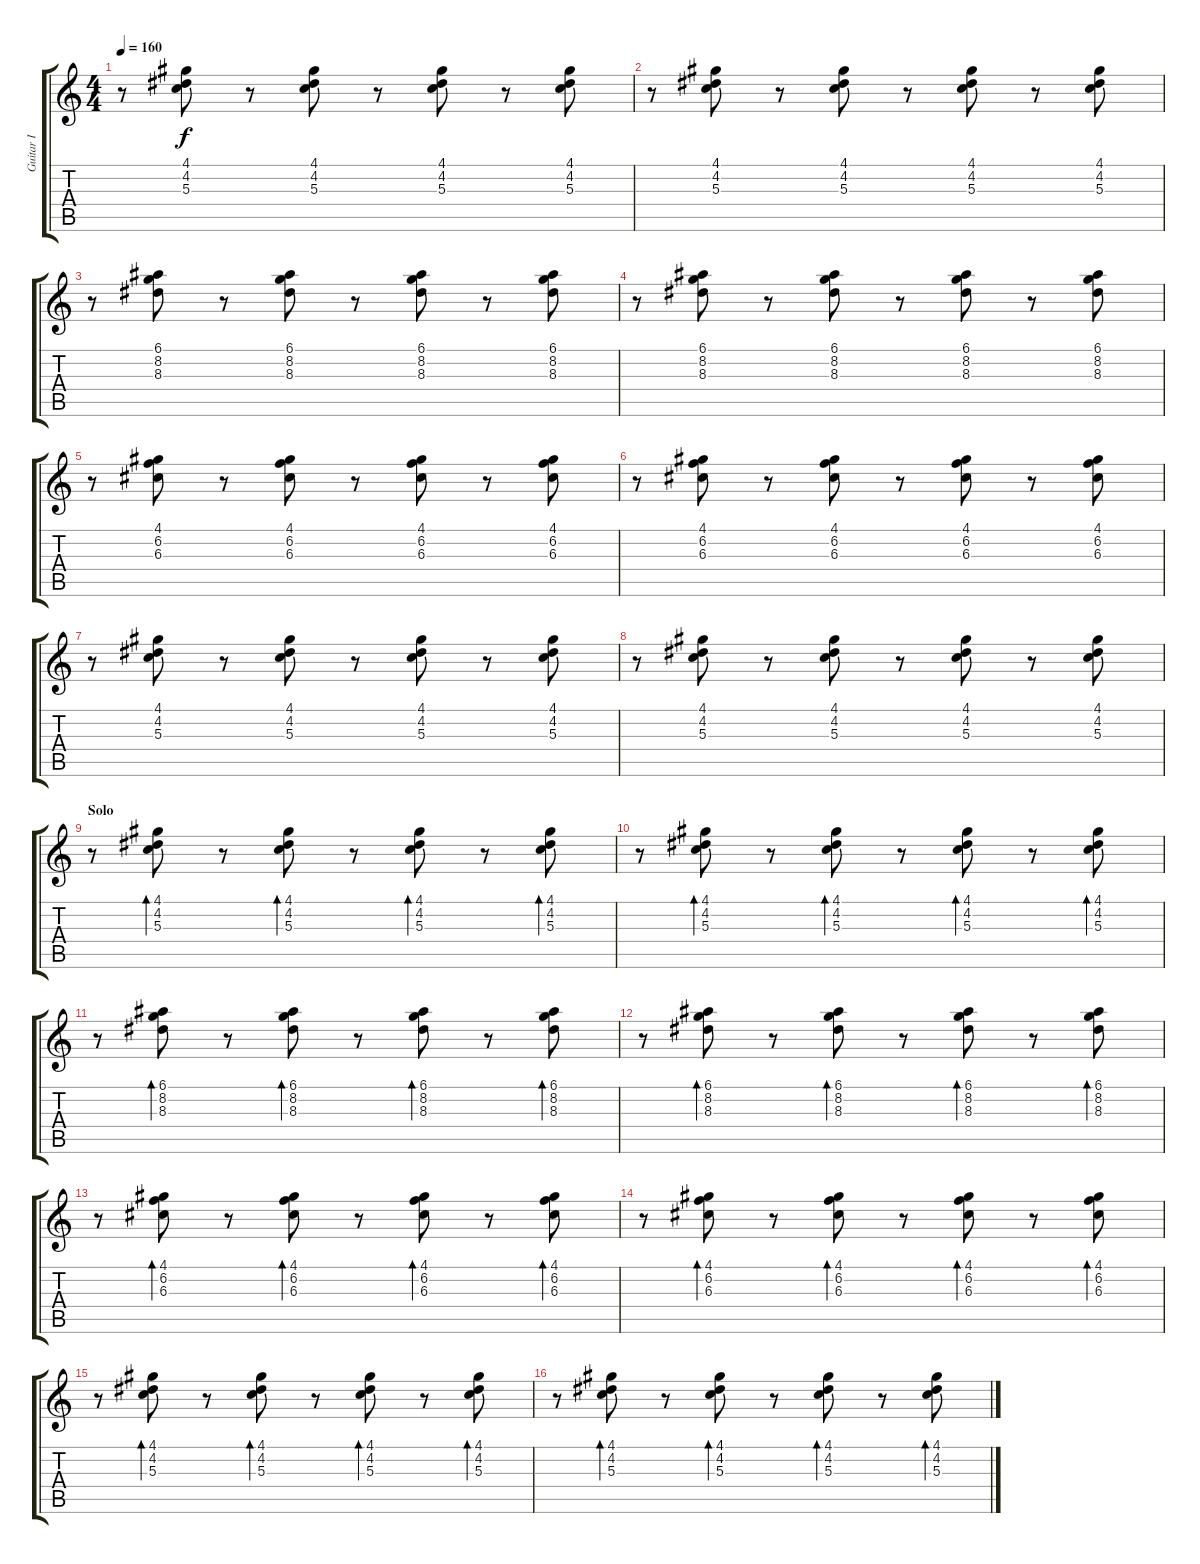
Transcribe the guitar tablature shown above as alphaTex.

\track ("Guitar I" "Guitar I") {instrument electricguitarclean}
\staff {score tabs}
\tuning (E4 B3 G3 D3 A2 E2) {hide}
\ts (4 4)
\tempo 160
\clef g2
\ks c
r.8{dy f} (4.1 4.2 5.3).8 r.8 (4.1 4.2 5.3).8 r.8 (4.1 4.2 5.3).8 r.8 (4.1 4.2 5.3).8 |
r.8 (4.1 4.2 5.3).8 r.8 (4.1 4.2 5.3).8 r.8 (4.1 4.2 5.3).8 r.8 (4.1 4.2 5.3).8 |
r.8 (6.1 8.2 8.3).8 r.8 (6.1 8.2 8.3).8 r.8 (6.1 8.2 8.3).8 r.8 (6.1 8.2 8.3).8 |
r.8 (6.1 8.2 8.3).8 r.8 (6.1 8.2 8.3).8 r.8 (6.1 8.2 8.3).8 r.8 (6.1 8.2 8.3).8 |
r.8 (4.1 6.2 6.3).8 r.8 (4.1 6.2 6.3).8 r.8 (4.1 6.2 6.3).8 r.8 (4.1 6.2 6.3).8 |
r.8 (4.1 6.2 6.3).8 r.8 (4.1 6.2 6.3).8 r.8 (4.1 6.2 6.3).8 r.8 (4.1 6.2 6.3).8 |
r.8 (4.1 4.2 5.3).8 r.8 (4.1 4.2 5.3).8 r.8 (4.1 4.2 5.3).8 r.8 (4.1 4.2 5.3).8 |
r.8 (4.1 4.2 5.3).8 r.8 (4.1 4.2 5.3).8 r.8 (4.1 4.2 5.3).8 r.8 (4.1 4.2 5.3).8 |
\section ("" "Solo")
r.8 (4.1 4.2 5.3).8{bd 240} r.8 (4.1 4.2 5.3).8{bd 240} r.8 (4.1 4.2 5.3).8{bd 240} r.8 (4.1 4.2 5.3).8{bd 240} |
r.8 (4.1 4.2 5.3).8{bd 240} r.8 (4.1 4.2 5.3).8{bd 240} r.8 (4.1 4.2 5.3).8{bd 240} r.8 (4.1 4.2 5.3).8{bd 240} |
r.8 (6.1 8.2 8.3).8{bd 240} r.8 (6.1 8.2 8.3).8{bd 240} r.8 (6.1 8.2 8.3).8{bd 240} r.8 (6.1 8.2 8.3).8{bd 240} |
r.8 (6.1 8.2 8.3).8{bd 240} r.8 (6.1 8.2 8.3).8{bd 240} r.8 (6.1 8.2 8.3).8{bd 240} r.8 (6.1 8.2 8.3).8{bd 240} |
r.8 (4.1 6.2 6.3).8{bd 240} r.8 (4.1 6.2 6.3).8{bd 240} r.8 (4.1 6.2 6.3).8{bd 240} r.8 (4.1 6.2 6.3).8{bd 240} |
r.8 (4.1 6.2 6.3).8{bd 240} r.8 (4.1 6.2 6.3).8{bd 240} r.8 (4.1 6.2 6.3).8{bd 240} r.8 (4.1 6.2 6.3).8{bd 240} |
r.8 (4.1 4.2 5.3).8{bd 240} r.8 (4.1 4.2 5.3).8{bd 240} r.8 (4.1 4.2 5.3).8{bd 240} r.8 (4.1 4.2 5.3).8{bd 240} |
r.8 (4.1 4.2 5.3).8{bd 240} r.8 (4.1 4.2 5.3).8{bd 240} r.8 (4.1 4.2 5.3).8{bd 240} r.8 (4.1 4.2 5.3).8{bd 240}
